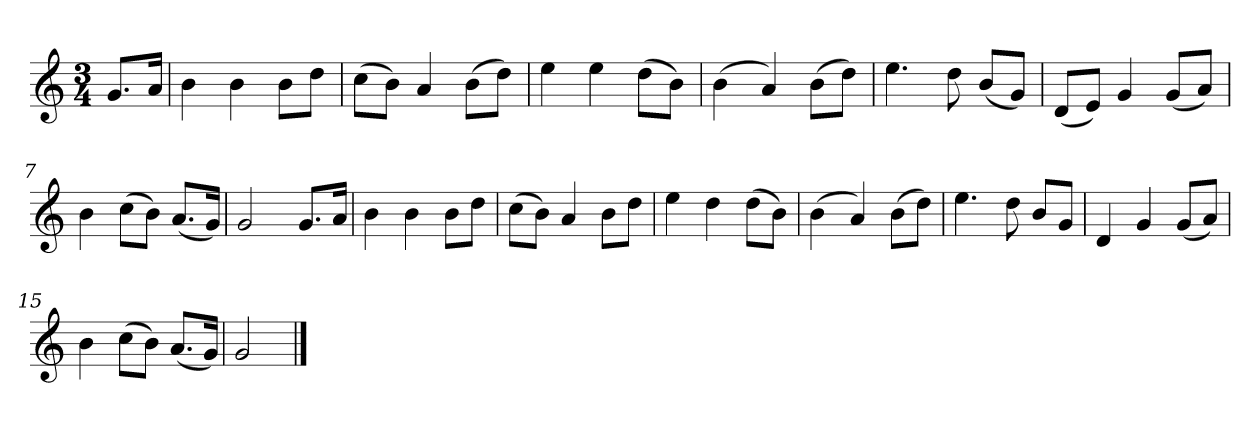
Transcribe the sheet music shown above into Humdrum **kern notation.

**kern
*part1
*staff1
*M3/4
=
8.gL
16aJk
=1
4b
4b
8bL
8ddJ
=2
(8ccL
8bJ)
4a
(8bL
8ddJ)
=3
4ee
4ee
(8ddL
8bJ)
=4
(4b
4a)
(8bL
8ddJ)
=5
4.ee
8dd
(8bL
8gJ)
=6
(8dL
8eJ)
4g
(8gL
8aJ)
=7
4b
(8ccL
8bJ)
(8.aL
16gJk)
=8
2g
8.gL
16aJk
=9
4b
4b
8bL
8ddJ
=10
(8ccL
8bJ)
4a
8bL
8ddJ
=11
4ee
4dd
(8ddL
8bJ)
=12
(4b
4a)
(8bL
8ddJ)
=13
4.ee
8dd
8bL
8gJ
=14
4d
4g
(8gL
8aJ)
=15
4b
(8ccL
8bJ)
(8.aL
16gJk)
=16
2g
==
*-
